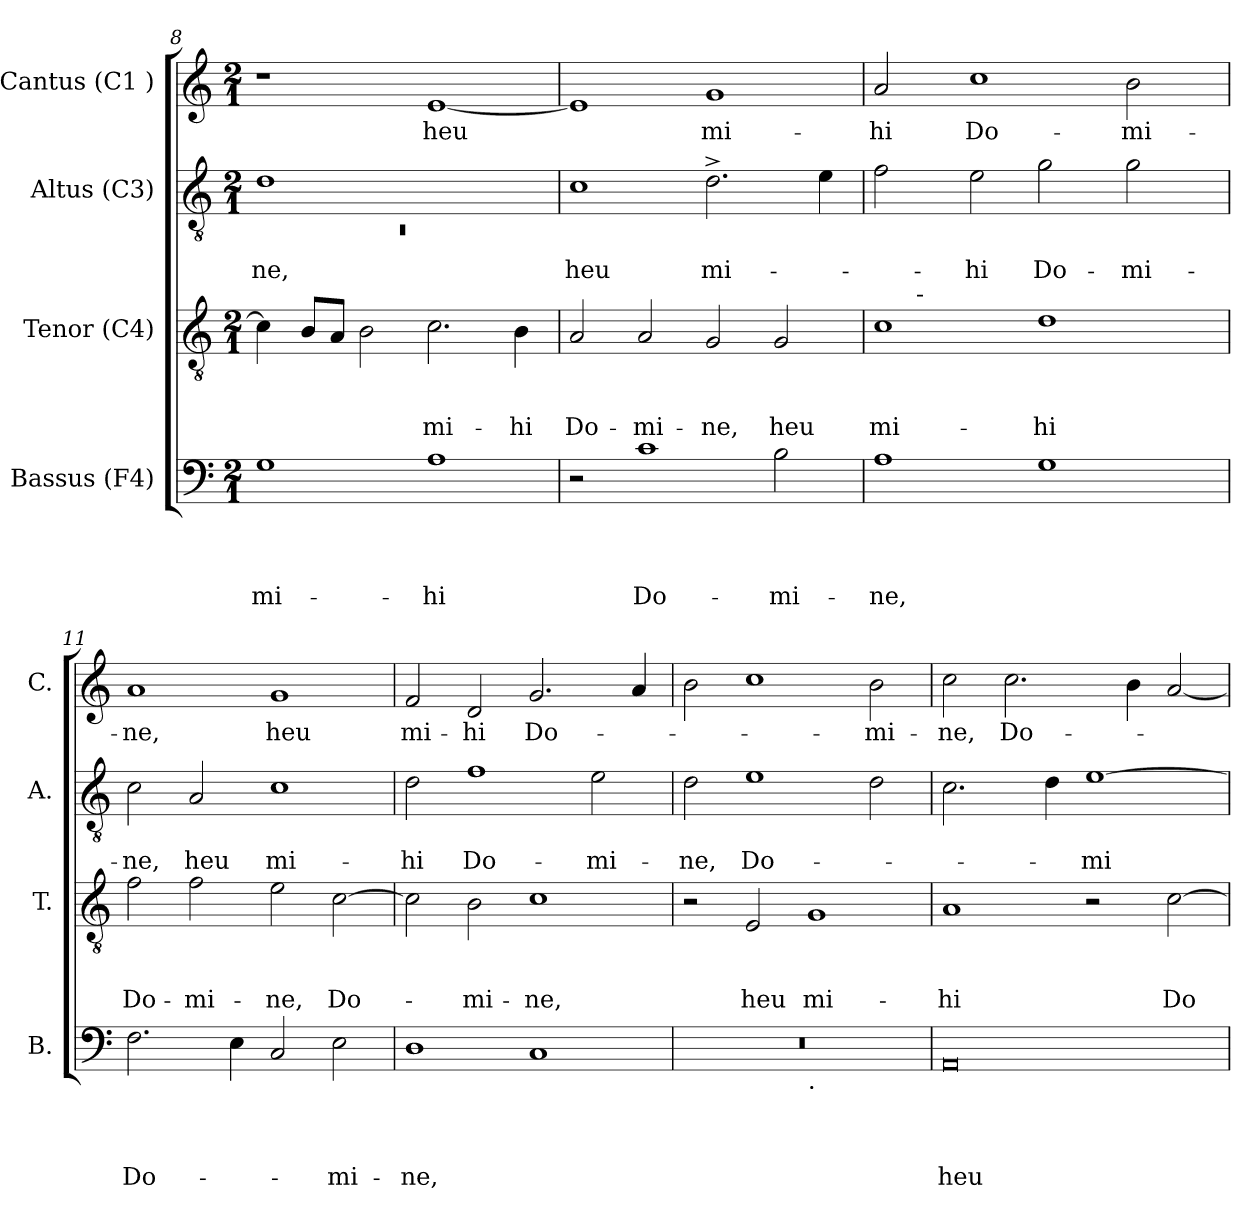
**kern	**text	**text	**text	**text	**kern	**text	**text	**text	**kern	**text	**text	**kern	**text
*part4	*part4	*part4	*part4	*part4	*part3	*part3	*part3	*part3	*part2	*part2	*part2	*part1	*part1
*staff4	*staff4	*staff4	*staff4	*staff4	*staff3	*staff3	*staff3	*staff3	*staff2	*staff2	*staff2	*staff1	*staff1
*I"Bassus (F4)	*	*	*	*	*I"Tenor (C4)	*	*	*	*I"Altus (C3)	*	*	*I"Cantus (C1 )	*
*I'B.	*	*	*	*	*I'T.	*	*	*	*I'A.	*	*	*I'C.	*
*clefF4	*	*	*	*	*clefGv2	*	*	*	*clefGv2	*	*	*clefG2	*
*k[]	*	*	*	*	*k[]	*	*	*	*k[]	*	*	*k[]	*
*C:	*	*	*	*	*C:	*	*	*	*C:	*	*	*C:	*
*M2/1	*	*	*	*	*M2/1	*	*	*	*M2/1	*	*	*M2/1	*
=8	=8	=8	=8	=8	=8	=8	=8	=8	=8	=8	=8	=8	=8
*	*	*	*	*	*	*	*	*	*^	*	*	*	*
!	!	!	!	!LO:LY:b	!	!	!	!	!	!LO:N:vis=1	!	!LO:LY:b	!	!
1G	.	.	.	mi-	4c\]	.	.	.	1d	0rC	.	-ne,	1r	.
.	.	.	.	.	8B/L	.	.	.	.	.	.	.	.	.
.	.	.	.	.	8A/J	.	.	.	.	.	.	.	.	.
.	.	.	.	.	2B\	.	.	.	.	.	.	.	.	.
!	!	!	!	!LO:LY:b	!	!	!	!LO:LY:b	!	!	!	!	!	!LO:LY:b
1A	.	.	.	-hi	2.c\	.	.	mi-	1ryy	.	.	.	[<1e	heu
!	!	!	!	!	!	!	!	!LO:LY:b	!	!	!	!	!	!
.	.	.	.	.	4B\	.	.	-hi	.	.	.	.	.	.
*	*	*	*	*	*	*	*	*	*v	*v	*	*	*	*
=9	=9	=9	=9	=9	=9	=9	=9	=9	=9	=9	=9	=9	=9
!	!	!	!	!	!	!	!	!LO:LY:b	!	!	!LO:LY:b	!	!
2r	.	.	.	.	2A/	.	.	Do-	1c	.	heu	1e]	.
!	!	!	!	!LO:LY:b	!	!	!	!LO:LY:b	!	!	!	!	!
1c	.	.	.	Do-	2A/	.	.	-mi-	.	.	.	.	.
!	!	!	!	!	!	!	!	!LO:LY:b	!	!	!LO:LY:b	!	!LO:LY:b
.	.	.	.	.	2G/	.	.	-ne,	2.d^>\	.	mi-	1g	mi-
!	!	!	!	!LO:LY:b	!	!	!	!LO:LY:b	!	!	!	!	!
2B\	.	.	.	-mi-	2G/	.	.	heu	.	.	.	.	.
.	.	.	.	.	.	.	.	.	4e\	.	.	.	.
!!LO:LB:g=z
=10	=10	=10	=10	=10	=10	=10	=10	=10	=10	=10	=10	=10	=10
!	!	!	!	!LO:LY:b	!	!	!	!LO:LY:b	!	!	!	!	!LO:LY:b
*	*	*	*	*	*^	*	*	*	*	*	*	*	*
1A	.	.	.	-ne,	1c	8ryy	.	.	mi-	2f\	.	.	2a/	-hi
.	.	.	.	.	.	32ryy	.	.	.	.	.	.	.	.
!	!	!	!	!	!	!LO:TX:a:t=-	!	!	!	!	!	!	!	!
.	.	.	.	.	.	1ryy	.	.	.	.	.	.	.	.
!	!	!	!	!	!	!	!	!	!	!	!	!LO:LY:b	!	!LO:LY:b
.	.	.	.	.	.	.	.	.	.	2e\	.	-hi	1cc	Do-
!	!	!	!	!	!	!	!	!	!LO:LY:b	!	!	!LO:LY:b	!	!
1G	.	.	.	.	1d	.	.	.	-hi	2g\	.	Do-	.	.
.	.	.	.	.	.	2ryy	.	.	.	.	.	.	.	.
!	!	!	!	!	!	!	!	!	!	!	!	!LO:LY:b	!	!LO:LY:b
.	.	.	.	.	.	.	.	.	.	2g\	.	-mi-	2b\	-mi-
.	.	.	.	.	.	4ryy	.	.	.	.	.	.	.	.
.	.	.	.	.	.	16.ryy	.	.	.	.	.	.	.	.
=11	=11	=11	=11	=11	=11	=11	=11	=11	=11	=11	=11	=11	=11	=11
!	!	!	!	!LO:LY:b	!	!	!	!	!LO:LY:b	!	!	!LO:LY:b	!	!LO:LY:b
*	*	*	*	*	*v	*v	*	*	*	*	*	*	*	*
2.F\	.	.	.	Do-	2f\	.	.	Do-	2c\	.	-ne,	1a	-ne,
!	!	!	!	!	!	!	!	!LO:LY:b	!	!	!LO:LY:b	!	!
.	.	.	.	.	2f\	.	.	-mi-	2A/	.	heu	.	.
4E\	.	.	.	.	.	.	.	.	.	.	.	.	.
!	!	!	!	!	!	!	!	!LO:LY:b	!	!	!LO:LY:b	!	!LO:LY:b
2C/	.	.	.	.	2e\	.	.	-ne,	1c	.	mi-	1g	heu
!	!	!	!	!LO:LY:b	!	!	!	!LO:LY:b	!	!	!	!	!
2E\	.	.	.	-mi-	[>2c\	.	.	Do-	.	.	.	.	.
=12	=12	=12	=12	=12	=12	=12	=12	=12	=12	=12	=12	=12	=12
!	!	!	!	!LO:LY:b	!	!	!	!	!	!	!LO:LY:b	!	!LO:LY:b
1D	.	.	.	-ne,	2c\]	.	.	.	2d\	.	-hi	2f/	mi-
!	!	!	!	!	!	!	!	!LO:LY:b	!	!	!LO:LY:b	!	!LO:LY:b
.	.	.	.	.	2B\	.	.	-mi-	1f	.	Do-	2d/	-hi
!	!	!	!	!	!	!	!	!LO:LY:b	!	!	!	!	!LO:LY:b
1C	.	.	.	.	1c	.	.	-ne,	.	.	.	2.g/	Do-
!	!	!	!	!	!	!	!	!	!	!	!LO:LY:b	!	!
.	.	.	.	.	.	.	.	.	2e\	.	-mi-	.	.
.	.	.	.	.	.	.	.	.	.	.	.	4a/	.
=13	=13	=13	=13	=13	=13	=13	=13	=13	=13	=13	=13	=13	=13
!	!	!	!	!	!	!	!	!	!	!	!LO:LY:b	!	!
*^	*	*	*	*	*	*	*	*	*	*	*	*	*
0r	1ryy	.	.	.	.	2r	.	.	.	2d\	.	-ne,	2b\	.
!	!	!	!	!	!	!	!	!	!LO:LY:b	!	!	!LO:LY:b	!	!
.	.	.	.	.	.	2E/	.	.	heu	1e	.	Do-	1cc	.
!	!LO:TX:b:t=.	!	!	!	!	!	!	!	!	!	!	!	!	!
!	!	!	!	!	!	!	!	!	!LO:LY:b	!	!	!	!	!
.	1ryy	.	.	.	.	1G	.	.	mi-	.	.	.	.	.
!	!	!	!	!	!	!	!	!	!	!	!	!	!	!LO:LY:b
.	.	.	.	.	.	.	.	.	.	2d\	.	.	2b\	-mi-
=14	=14	=14	=14	=14	=14	=14	=14	=14	=14	=14	=14	=14	=14	=14
!	!	!	!	!	!LO:LY:b	!	!	!	!LO:LY:b	!	!	!	!	!LO:LY:b
*v	*v	*	*	*	*	*	*	*	*	*	*	*	*	*
0AA	.	.	.	heu	1A	.	.	-hi	2.c\	.	.	2cc\	-ne,
!	!	!	!	!	!	!	!	!	!	!	!	!	!LO:LY:b
.	.	.	.	.	.	.	.	.	.	.	.	2.cc\	Do-
.	.	.	.	.	.	.	.	.	4d\	.	.	.	.
!	!	!	!	!	!	!	!	!	!	!	!LO:LY:b	!	!
.	.	.	.	.	2r	.	.	.	[<1e	.	-mi-	.	.
.	.	.	.	.	.	.	.	.	.	.	.	4b\	.
!	!	!	!	!	!	!	!	!LO:LY:b	!	!	!	!	!
.	.	.	.	.	[<2c\	.	.	Do-	.	.	.	[<2a/	.
=	=	=	=	=	=	=	=	=	=	=	=	=	=
*-	*-	*-	*-	*-	*-	*-	*-	*-	*-	*-	*-	*-	*-
